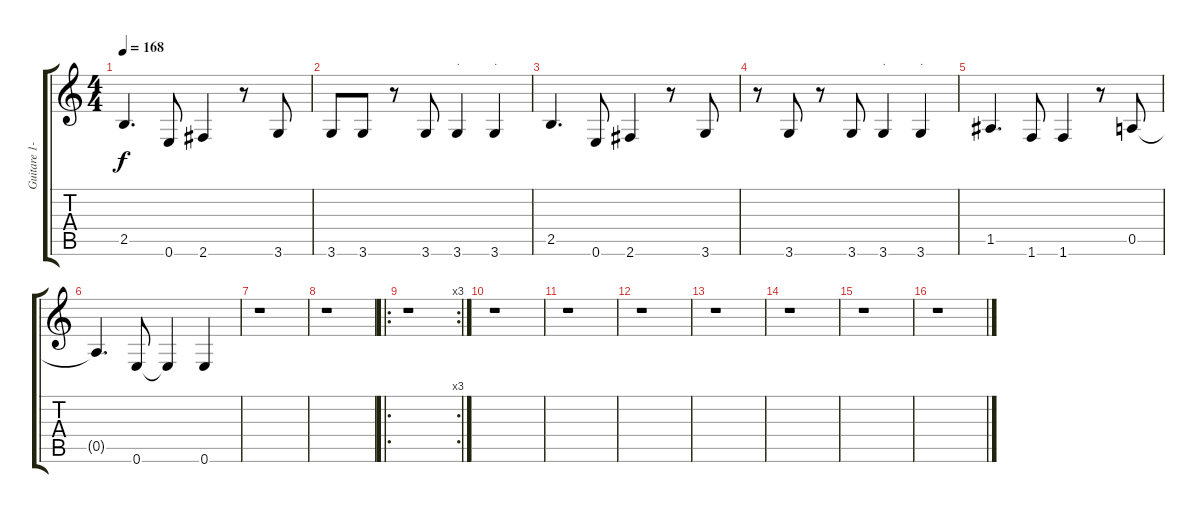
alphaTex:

\track ("Guitare 1-jouer avec G1" "Guitare 1-") {instrument acousticguitarsteel}
\staff {score tabs}
\tuning (E4 B3 G3 D3 A2 E2) {hide}
\ts (4 4)
\tempo 168
\clef g2
\ks c
2.5.4{d dy f} 0.6.8 2.6.4 r.8 3.6.8 |
3.6.8 3.6.8 r.8 3.6.8 3.6.4{txt "."} 3.6.4{txt "."} |
2.5.4{d} 0.6.8 2.6.4 r.8 3.6.8 |
r.8 3.6.8 r.8 3.6.8 3.6.4{txt "."} 3.6.4{txt "."} |
1.5.4{d} 1.6.8 1.6.4 r.8 0.5.8 |
0.5{t}.4{d} 0.6.8 0.6{t}.4 0.6.4 |
r.1 |
r.1 |
\ro
\rc 3
r.1 |
r.1 |
r.1 |
r.1 |
r.1 |
r.1 |
r.1 |
r.1
